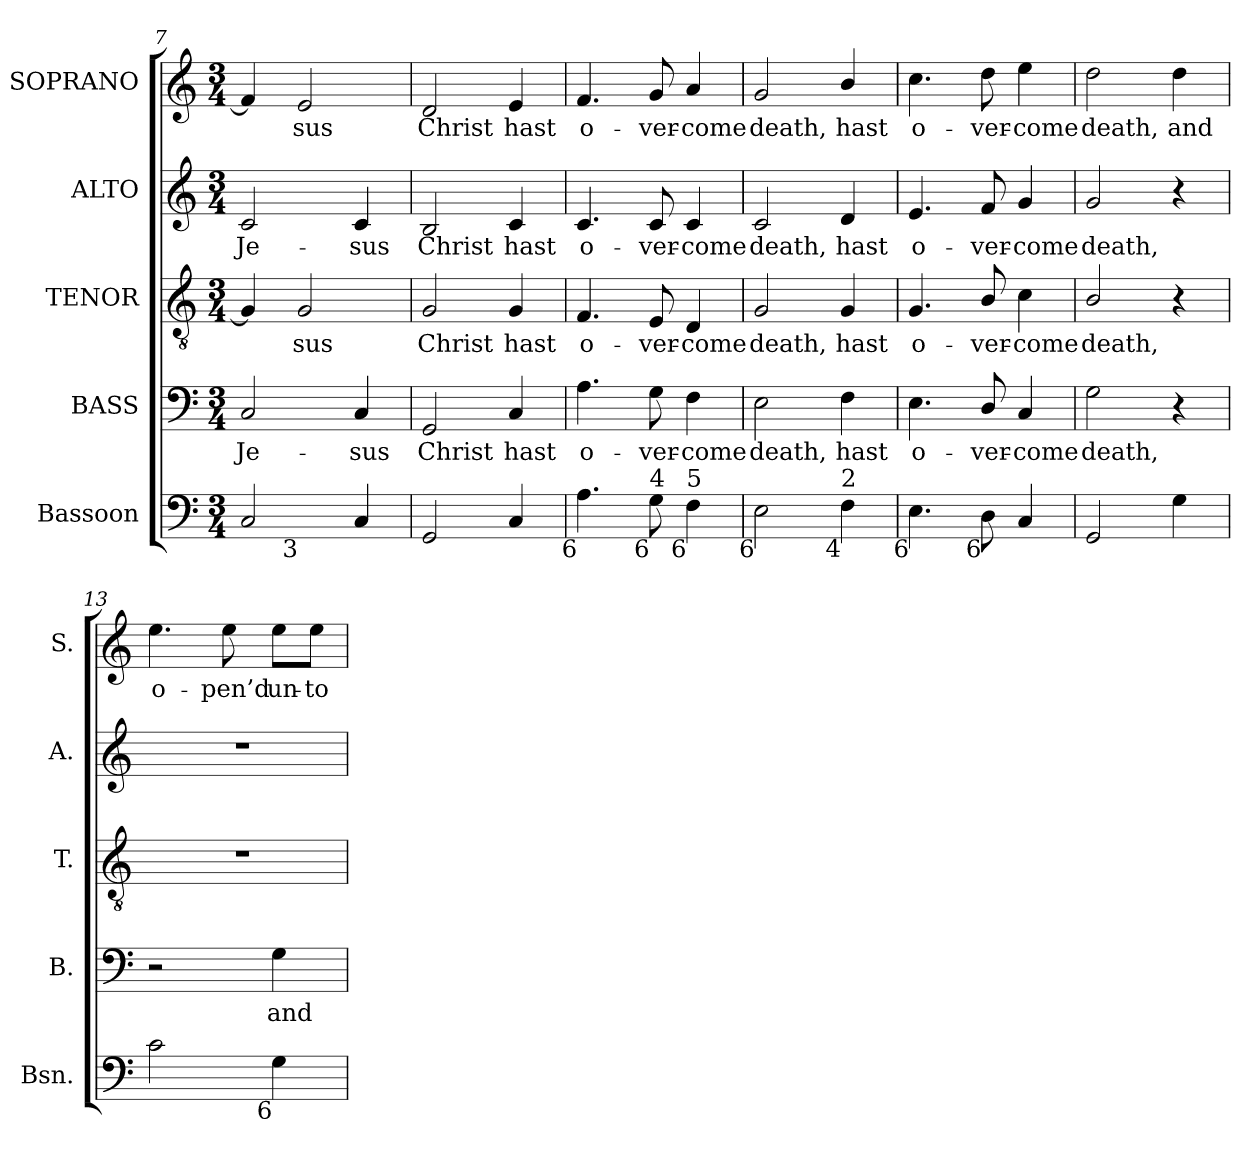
**kern	**kern	**text	**kern	**text	**kern	**text	**kern	**text
*part5	*part4	*part4	*part3	*part3	*part2	*part2	*part1	*part1
*staff5	*staff4	*staff4	*staff3	*staff3	*staff2	*staff2	*staff1	*staff1
*I"Bassoon	*I"BASS	*	*I"TENOR	*	*I"ALTO	*	*I"SOPRANO	*
*I'Bsn.	*I'B.	*	*I'T.	*	*I'A.	*	*I'S.	*
*clefF4	*clefF4	*	*clefGv2	*	*clefG2	*	*clefG2	*
*	*	*	*ITrd7c12	*	*	*	*	*
*k[]	*k[]	*	*k[]	*	*k[]	*	*k[]	*
*C:	*C:	*	*C:	*	*C:	*	*C:	*
*M3/4	*M3/4	*	*M3/4	*	*M3/4	*	*M3/4	*
=7	=7	=7	=7	=7	=7	=7	=7	=7
!	!	!LO:LY:b:color=#000000	!	!	!	!	!	!
!LO:TX:b:rj:t=4	!	!	!	!	!	!	!	!
!	!	!	!	!	!	!LO:LY:b:color=#000000	!	!
*^	*	*	*	*	*	*	*	*
2Ci/	4ryy	2Ci/	Je-	4GGi/]	.	2ci/	Je-	4fi/]	.
!	!	!	!	!	!LO:LY:b:color=#000000	!	!	!	!
!	!LO:TX:b:rj:t=3	!	!	!	!	!	!	!	!
!	!	!	!	!	!	!	!	!	!LO:LY:b:color=#000000
.	2ryy	.	.	2GGi/	-sus	.	.	2ei/	-sus
!	!	!	!LO:LY:b:color=#000000	!	!	!	!	!	!
!	!	!	!	!	!	!	!LO:LY:b:color=#000000	!	!
4Ci/	.	4Ci/	-sus	.	.	4ci/	-sus	.	.
*v	*v	*	*	*	*	*	*	*	*
=8	=8	=8	=8	=8	=8	=8	=8	=8
*^	*	*	*	*	*	*	*	*
!	!	!	!LO:LY:b:color=#000000	!	!	!	!	!	!
*v	*v	*	*	*	*	*	*	*	*
*^	*	*	*	*	*	*	*	*
!	!	!	!	!	!LO:LY:b:color=#000000	!	!	!	!
*v	*v	*	*	*	*	*	*	*	*
*^	*	*	*	*	*	*	*	*
!	!	!	!	!	!	!	!LO:LY:b:color=#000000	!	!
*v	*v	*	*	*	*	*	*	*	*
*^	*	*	*	*	*	*	*	*
!	!	!	!	!	!	!	!	!	!LO:LY:b:color=#000000
*v	*v	*	*	*	*	*	*	*	*
2GGi/	2GGi/	Christ	2GGi/	Christ	2Bi/	Christ	2di/	Christ
!	!	!LO:LY:b:color=#000000	!	!	!	!	!	!
!	!	!	!	!LO:LY:b:color=#000000	!	!	!	!
!	!	!	!	!	!	!LO:LY:b:color=#000000	!	!
!	!	!	!	!	!	!	!	!LO:LY:b:color=#000000
4Ci/	4Ci/	hast	4GGi/	hast	4ci/	hast	4ei/	hast
=9	=9	=9	=9	=9	=9	=9	=9	=9
!	!	!LO:LY:b:color=#000000	!	!	!	!	!	!
!	!	!	!	!LO:LY:b:color=#000000	!	!	!	!
!	!	!	!	!	!	!LO:LY:b:color=#000000	!	!
!LO:TX:b:rj:t=6	!	!	!	!	!	!	!	!
!	!	!	!	!	!	!	!	!LO:LY:b:color=#000000
4.Ai\	4.Ai\	o-	4.FFi/	o-	4.ci/	o-	4.fi/	o-
!	!	!LO:LY:b:color=#000000	!	!	!	!	!	!
!	!	!	!	!LO:LY:b:color=#000000	!	!	!	!
!	!	!	!	!	!	!LO:LY:b:color=#000000	!	!
!LO:TX:b:rj:t=6	!	!	!	!	!	!	!	!
!LO:TX:t=4	!	!	!	!	!	!	!	!
!	!	!	!	!	!	!	!	!LO:LY:b:color=#000000
8Gi\	8Gi\	-ver-	8EEi/	-ver-	8ci/	-ver-	8gi/	-ver-
!	!	!LO:LY:b:color=#000000	!	!	!	!	!	!
!	!	!	!	!LO:LY:b:color=#000000	!	!	!	!
!	!	!	!	!	!	!LO:LY:b:color=#000000	!	!
!LO:TX:b:rj:t=6	!	!	!	!	!	!	!	!
!LO:TX:t=5	!	!	!	!	!	!	!	!
!	!	!	!	!	!	!	!	!LO:LY:b:color=#000000
4Fi\	4Fi\	-come	4DDi/	-come	4ci/	-come	4ai/	-come
!!LO:LB:g=z
=10	=10	=10	=10	=10	=10	=10	=10	=10
!	!	!LO:LY:b:color=#000000	!	!	!	!	!	!
!	!	!	!	!LO:LY:b:color=#000000	!	!	!	!
!	!	!	!	!	!	!LO:LY:b:color=#000000	!	!
!LO:TX:b:rj:t=6	!	!	!	!	!	!	!	!
!	!	!	!	!	!	!	!	!LO:LY:b:color=#000000
2Ei\	2Ei\	death,	2GGi/	death,	2ci/	death,	2gi/	death,
!	!	!LO:LY:b:color=#000000	!	!	!	!	!	!
!	!	!	!	!LO:LY:b:color=#000000	!	!	!	!
!	!	!	!	!	!	!LO:LY:b:color=#000000	!	!
!LO:TX:b:rj:t=4	!	!	!	!	!	!	!	!
!LO:TX:t=2	!	!	!	!	!	!	!	!
!	!	!	!	!	!	!	!	!LO:LY:b:color=#000000
4Fi\	4Fi\	hast	4GGi/	hast	4di/	hast	4bi/	hast
=11	=11	=11	=11	=11	=11	=11	=11	=11
!	!	!LO:LY:b:color=#000000	!	!	!	!	!	!
!	!	!	!	!LO:LY:b:color=#000000	!	!	!	!
!	!	!	!	!	!	!LO:LY:b:color=#000000	!	!
!LO:TX:b:rj:t=6	!	!	!	!	!	!	!	!
!	!	!	!	!	!	!	!	!LO:LY:b:color=#000000
4.Ei\	4.Ei\	o-	4.GGi/	o-	4.ei/	o-	4.cci\	o-
!	!	!LO:LY:b:color=#000000	!	!	!	!	!	!
!	!	!	!	!LO:LY:b:color=#000000	!	!	!	!
!	!	!	!	!	!	!LO:LY:b:color=#000000	!	!
!LO:TX:b:rj:t=6	!	!	!	!	!	!	!	!
!	!	!	!	!	!	!	!	!LO:LY:b:color=#000000
8Di\	8Di/	-ver-	8BBi/	-ver-	8fi/	-ver-	8ddi\	-ver-
!	!	!LO:LY:b:color=#000000	!	!	!	!	!	!
!	!	!	!	!LO:LY:b:color=#000000	!	!	!	!
!	!	!	!	!	!	!LO:LY:b:color=#000000	!	!
!	!	!	!	!	!	!	!	!LO:LY:b:color=#000000
4Ci/	4Ci/	-come	4Ci\	-come	4gi/	-come	4eei\	-come
=12	=12	=12	=12	=12	=12	=12	=12	=12
!	!	!LO:LY:b:color=#000000	!	!	!	!	!	!
!	!	!	!	!LO:LY:b:color=#000000	!	!	!	!
!	!	!	!	!	!	!LO:LY:b:color=#000000	!	!
!	!	!	!	!	!	!	!	!LO:LY:b:color=#000000
2GGi/	2Gi\	death,	2BBi/	death,	2gi/	death,	2ddi\	death,
!	!	!	!	!	!	!	!	!LO:LY:b:color=#000000
4Gi\	4r	.	4r	.	4r	.	4ddi\	and
=13	=13	=13	=13	=13	=13	=13	=13	=13
!	!	!	!LO:N:vis=1	!	!LO:N:vis=1	!	!	!
!	!	!	!	!	!	!	!	!LO:LY:b:color=#000000
2ci\	2r	.	2.r	.	2.r	.	4.eei\	o-
!	!	!	!	!	!	!	!	!LO:LY:b:color=#000000
.	.	.	.	.	.	.	8eei\	-pen’d
!	!	!LO:LY:b:color=#000000	!	!	!	!	!	!
!LO:TX:b:rj:t=6	!	!	!	!	!	!	!	!
!	!	!	!	!	!	!	!	!LO:LY:b:color=#000000
4Gi\	4Gi\	and	.	.	.	.	8eei\L	un-
!	!	!	!	!	!	!	!	!LO:LY:b:color=#000000
.	.	.	.	.	.	.	8eei\J	-to
=	=	=	=	=	=	=	=	=
*-	*-	*-	*-	*-	*-	*-	*-	*-
